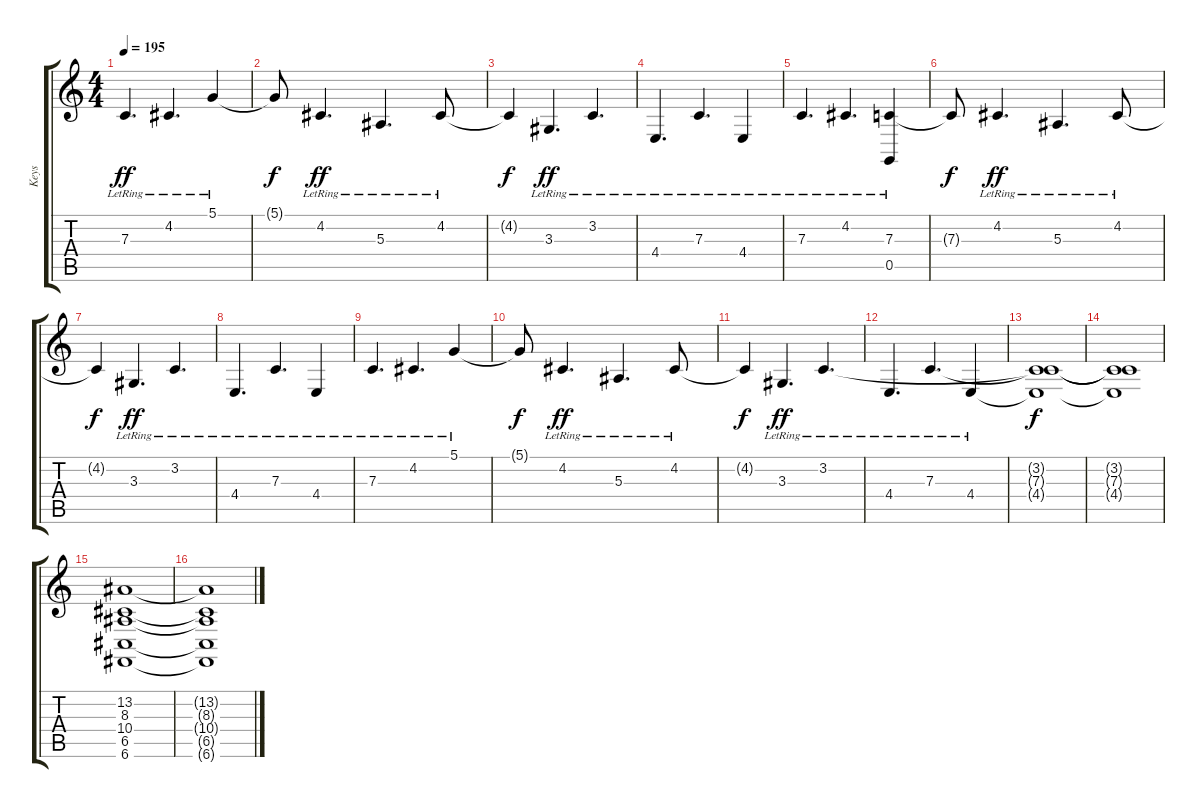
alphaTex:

\track ("Keys" "Keys") {instrument choiraahs}
\staff {score tabs}
\tuning (D4 A3 F3 C3 G2 C2) {hide}
\ts (4 4)
\tempo 195
\clef g2
\ks c
7.3{lr}.4{d dy ff} 4.2{lr}.4{d} 5.1{lr}.4 |
5.1{t}.8{dy f} 4.2{lr}.4{d dy ff} 5.3{lr}.4{d} 4.2{lr}.8 |
4.2{t}.4{dy f} 3.3{lr}.4{d dy ff} 3.2{lr}.4{d} |
4.4{lr}.4{d} 7.3{lr}.4{d} 4.4{lr}.4 |
7.3{lr}.4{d} 4.2{lr}.4{d} (7.3{lr} 0.5).4 |
7.3{t}.8{dy f} 4.2{lr}.4{d dy ff} 5.3{lr}.4{d} 4.2{lr}.8 |
4.2{t}.4{dy f} 3.3{lr}.4{d dy ff} 3.2{lr}.4{d} |
4.4{lr}.4{d} 7.3{lr}.4{d} 4.4{lr}.4 |
7.3{lr}.4{d} 4.2{lr}.4{d} 5.1{lr}.4 |
5.1{t}.8{dy f} 4.2{lr}.4{d dy ff} 5.3{lr}.4{d} 4.2{lr}.8 |
4.2{t}.4{dy f} 3.3{lr}.4{d dy ff} 3.2{lr}.4{d} |
4.4{lr}.4{d} 7.3{lr}.4{d} 4.4{lr}.4 |
(3.2{t} 7.3{t} 4.4{t}).1{dy f} |
(3.2{t} 7.3{t} 4.4{t}).1 |
(13.2 8.3 10.4 6.5 6.6).1 |
(13.2{t} 8.3{t} 10.4{t} 6.5{t} 6.6{t}).1
